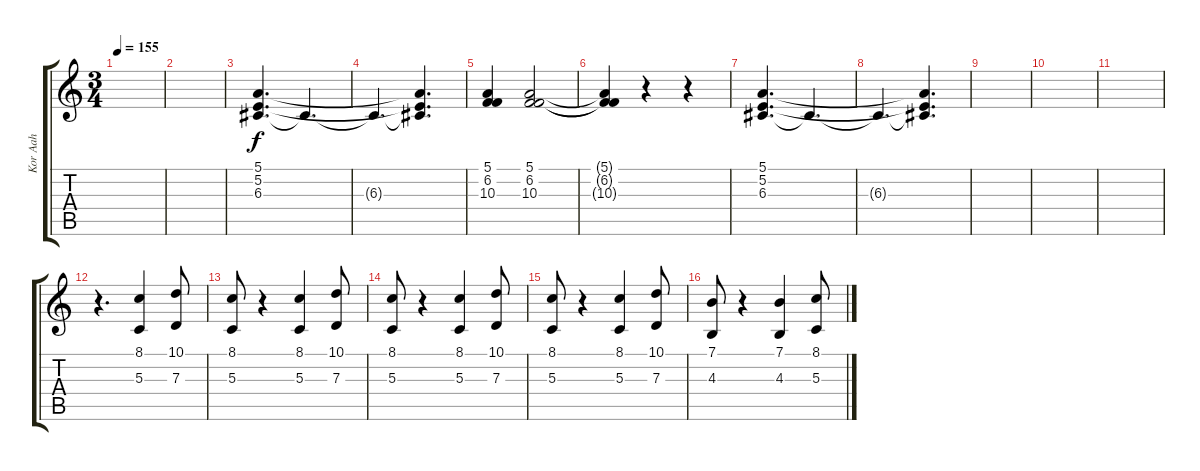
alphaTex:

\track ("Kor Aah" "Kor Aah") {instrument choiraahs}
\staff {score tabs}
\tuning (E4 B3 G3 D3 A2 E2) {hide}
\ts (3 4)
\tempo 155
\clef g2
\ks c
|
|
(5.1 5.2 6.3).4{d} 6.3{t}.4{d} |
6.3{t}.4{d} (5.1{t} 5.2{t} 6.3{t}).4{d} |
(5.1 6.2 10.3).4 (5.1 6.2 10.3).2 |
(5.1{t} 6.2{t} 10.3{t}).4 r.4 r.4 |
(5.1 5.2 6.3).4{d} 6.3{t}.4{d} |
6.3{t}.4{d} (5.1{t} 5.2{t} 6.3{t}).4{d} |
|
|
|
r.4{d} (8.1 5.3).4 (10.1 7.3).8 |
(8.1 5.3).8 r.4 (8.1 5.3).4 (10.1 7.3).8 |
(8.1 5.3).8 r.4 (8.1 5.3).4 (10.1 7.3).8 |
(8.1 5.3).8 r.4 (8.1 5.3).4 (10.1 7.3).8 |
(7.1 4.3).8 r.4 (7.1 4.3).4 (8.1 5.3).8
